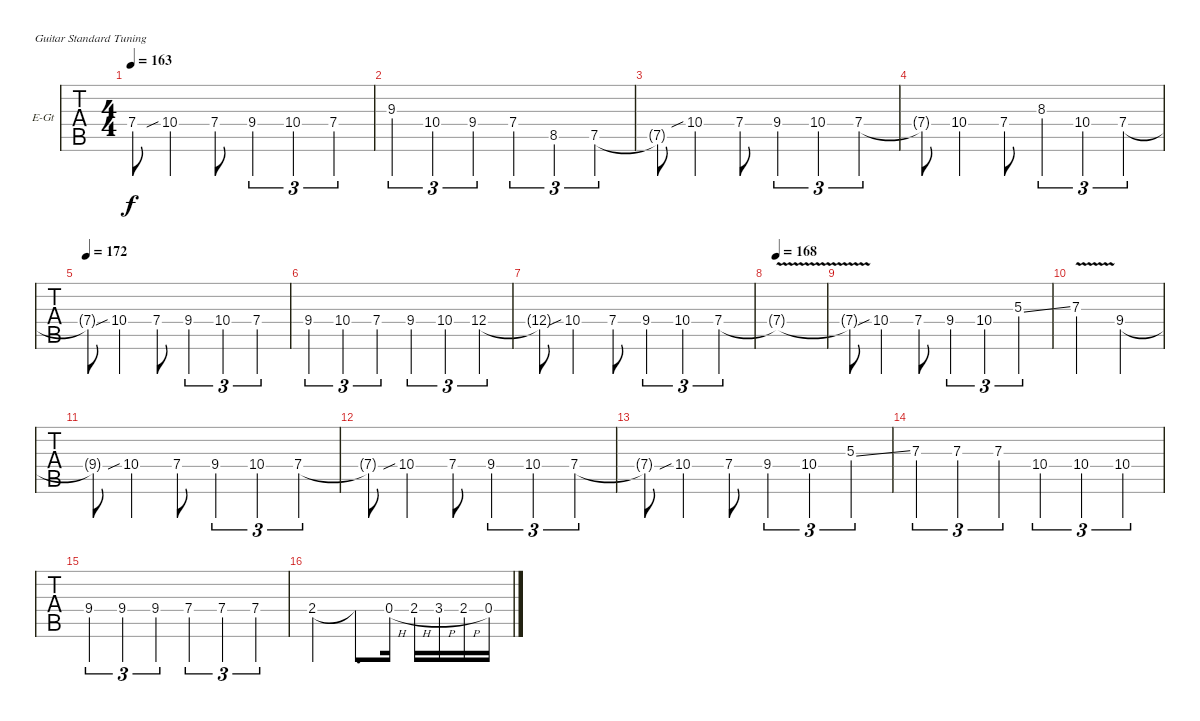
\bracketExtendMode groupsimilarinstruments
\firstSystemTrackNameOrientation horizontal
\otherSystemsTrackNameOrientation horizontal
\track ("Guitar 02" "E-Gt") {instrument overdrivenguitar}
\staff {tabs}
\tuning (E4 B3 G3 D3 A2 E2)
\ts (4 4)
\tempo 163
\clef g2
\ks c
7.4{t}.8{dy f} 10.4{sib}.4 7.4.8 9.4.4{tu (3 2)} 10.4.4{tu (3 2)} 7.4.4{tu (3 2)} |
9.3.4{tu (3 2)} 10.4.4{tu (3 2)} 9.4.4{tu (3 2)} 7.4.4{tu (3 2)} 8.5.4{tu (3 2)} 7.5.4{tu (3 2)} |
7.5{t}.8 10.4{sib}.4 7.4.8 9.4.4{tu (3 2)} 10.4.4{tu (3 2)} 7.4.4{tu (3 2)} |
7.4{t}.8 10.4.4 7.4.8 8.3.4{tu (3 2)} 10.4.4{tu (3 2)} 7.4.4{tu (3 2)} |
\tempo 172
7.4{t}.8 10.4{sib}.4 7.4.8 9.4.4{tu (3 2)} 10.4.4{tu (3 2)} 7.4.4{tu (3 2)} |
9.4.4{tu (3 2)} 10.4.4{tu (3 2)} 7.4.4{tu (3 2)} 9.4.4{tu (3 2)} 10.4.4{tu (3 2)} 12.4.4{tu (3 2)} |
12.4{t}.8 10.4{sib}.4 7.4.8 9.4.4{tu (3 2)} 10.4.4{tu (3 2)} 7.4.4{tu (3 2)} |
\tempo (168 0.00625)
7.4{v t}.1 |
7.4{v t}.8 10.4{sib}.4 7.4.8 9.4.4{tu (3 2)} 10.4.4{tu (3 2)} 5.3{ss}.4{tu (3 2)} |
7.3{v}.2 9.4.2 |
9.4{t}.8 10.4{sib}.4 7.4.8 9.4.4{tu (3 2)} 10.4.4{tu (3 2)} 7.4.4{tu (3 2)} |
7.4{t}.8 10.4{sib}.4 7.4.8 9.4.4{tu (3 2)} 10.4.4{tu (3 2)} 7.4.4{tu (3 2)} |
7.4{t}.8 10.4{sib}.4 7.4.8 9.4.4{tu (3 2)} 10.4.4{tu (3 2)} 5.3{ss}.4{tu (3 2)} |
7.3.4{tu (3 2)} 7.3.4{tu (3 2)} 7.3.4{tu (3 2)} 10.4.4{tu (3 2)} 10.4.4{tu (3 2)} 10.4.4{tu (3 2)} |
9.4.4{tu (3 2)} 9.4.4{tu (3 2)} 9.4.4{tu (3 2)} 7.4.4{tu (3 2)} 7.4.4{tu (3 2)} 7.4.4{tu (3 2)} |
2.4.2 2.4{t}.8{d} 0.4{h}.16 2.4{h}.16 3.4{h}.16 2.4{h}.16 0.4.16
